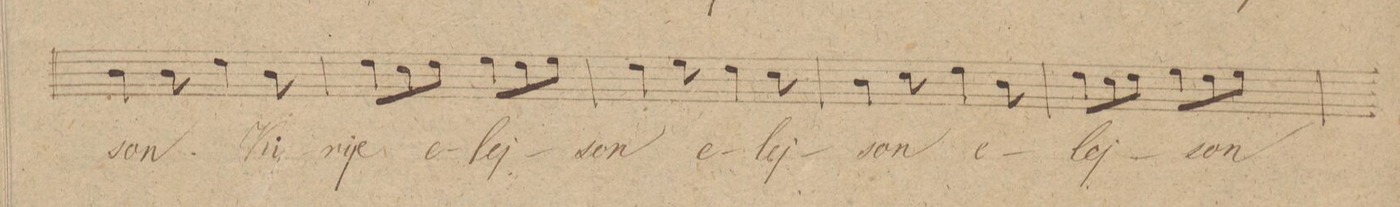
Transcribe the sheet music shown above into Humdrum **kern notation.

**kern	**text	**dynam
*I"Tenore	*	*
*clefC4	*	*
*k[]	*	*
*M6/8	*	*
4A\	son	.
8A\	.	.
4c\	.	.
8A\	Ki-	.
=36	=36	=36
8c\L	-rije	.
8B\	.	.
8c\J	e-	.
8d\L	-lej-	.
8c\	.	.
8d\J	.	.
=37	=37	=37
4c\	-son	.
8d\	e-	.
4c\	.	.
8B\	-lej	.
=38	=38	=38
4A\	son	.
8B\	.	.
4c\	e-	.
8A\	.	.
=39	=39	=39
8c\L	-lej-	.
8B\	.	.
8c\J	.	.
8d\L	-son	.
8c\	.	.
8d\J	.	.
=40	=40	=40
*-	*-	*-
